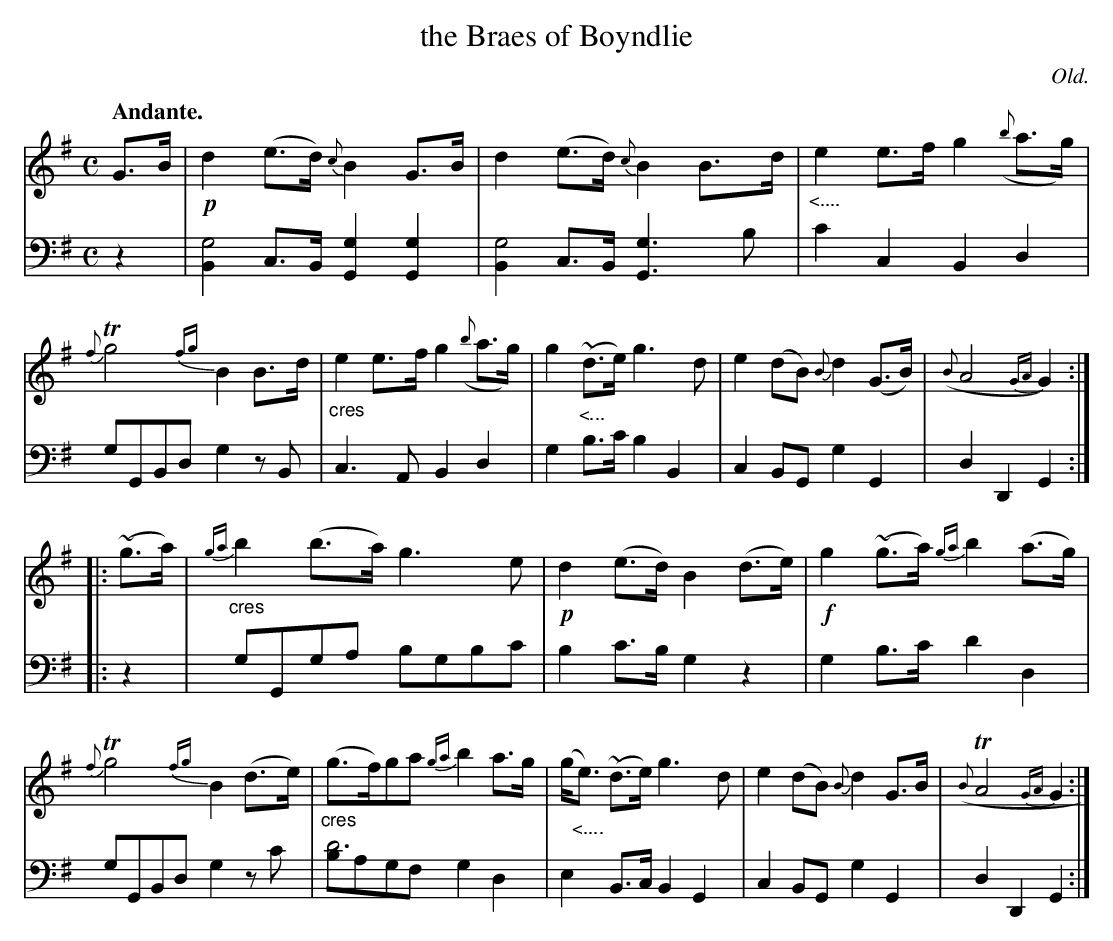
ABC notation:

X:1
T: the Braes of Boyndlie
O: Old.
M: C
L: 1/8
Q: "Andante."
K: G
V: 1 staves=2
G>B |!p!\
d2(e>d) {c}B2G>B | d2(e>d) {c}B2B>d | "_<...."e2e>f g2({b}a>g) | {f}Tg4 {fg} B2B>d |"_cres"\
e2e>f g2({b}a>g) | g2"_<..."(~d>e) g3d | e2(dB) {B}d2(G>B) | ({B}A4 {GA}G2) :|
|: (~g>a) |"_cres"\
{ga}b2(b>a) g3e |!p! d2(e>d) B2(d>e) |!f! g2(~g>a) {ga}b2(a>g) | {f}Tg4 {fg} B2(d>e) |"_cres"\
(g>f)ga {ga}b2a>g | (g<"_<...."e) (~d>e) g3d | e2(dB) {B}d2G>B | ({B}TA4 {GA}G2 :|
V: 2 clef=bass middle=d
z2 |\
[B2g4]c>B [G2g2][G2g2] | [B2g4]c>B [G3g3]b | c'2c2 B2d2 | gGBd g2zB |\
c3A B2d2 | g2b>c' b2B2 | c2BG g2G2 | d2D2 G2 :|
|: z2 |\
gGga bgbc' | b2c'>b g2z2 | g2b>c' d'2d2 | gGBd g2zc' |\
[bd'6]agf g2d2 | e2B>c B2G2 | c2BG g2G2 | d2D2 G2 :|
